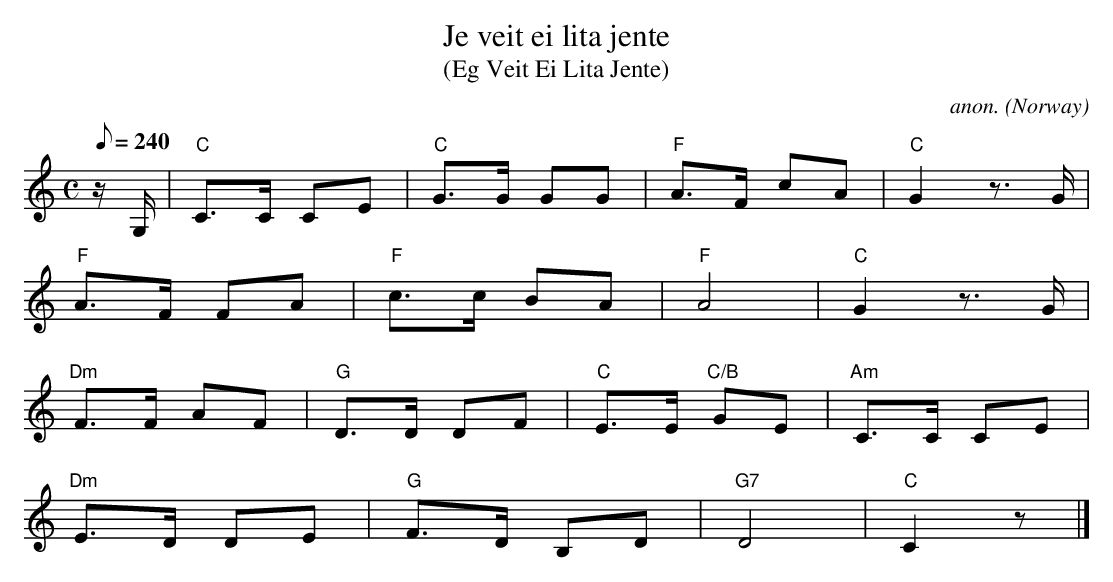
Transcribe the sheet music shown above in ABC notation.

X:1
T:Je veit ei lita jente
T:(Eg Veit Ei Lita Jente)
C:anon.
O:Norway
M:C
L:1/8
Q:240
K:C
z/G,/|"C"C>C CE|"C"G>G GG|"F"A>F cA|"C"G2z>G|
"F"A>F FA|"F"c>c BA|"F"A4|"C"G2z>G|
"Dm"F>F AF|"G"D>D DF|"C"E>E "C/B"GE|"Am"C>C CE|
"Dm"E>D DE|"G"F>D B,D|"G7"D4|"C"C2z|]
